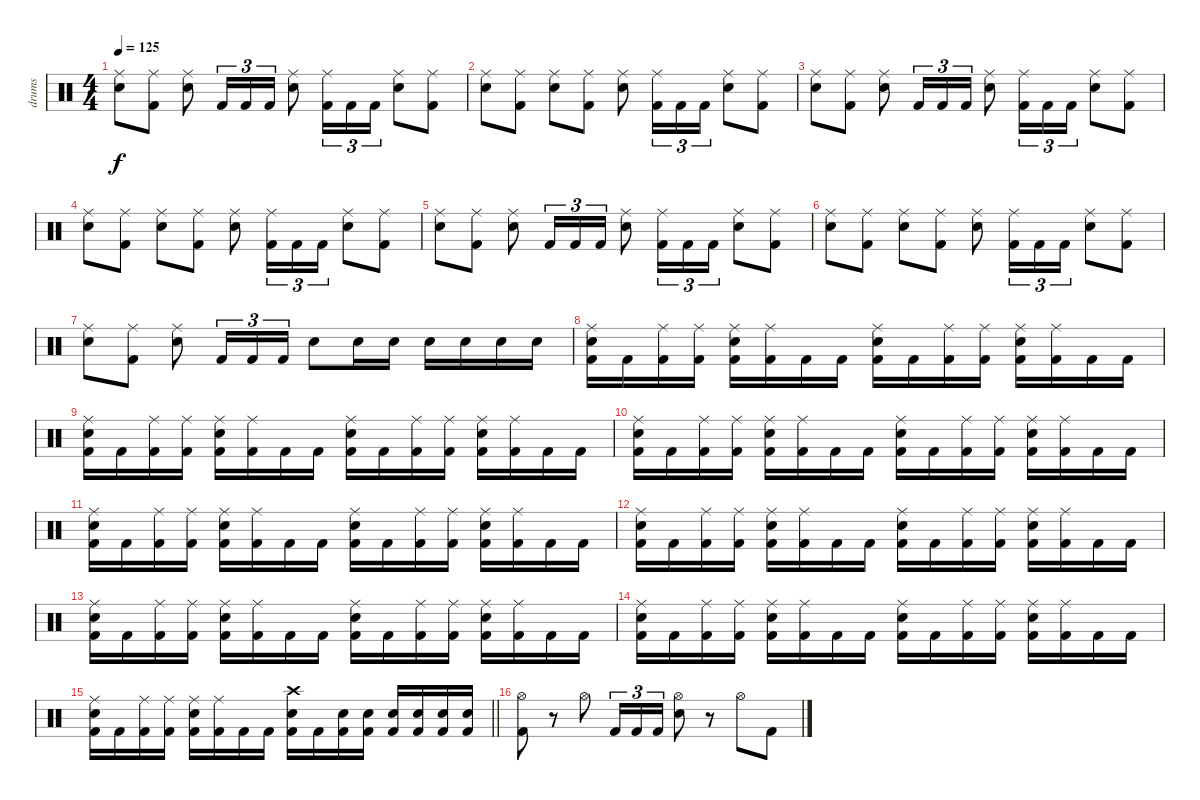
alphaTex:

\track ("drums" "drums") {instrument percussion}
\staff {score}
\articulation defaults
\ts (4 4)
\tempo 125
\clef neutral
\ks c
("Ride (middle)" "Snare (hit) 2").8{dy f} ("Ride (middle)" "Kick (hit) 2").8 ("Ride (middle)" "Snare (hit) 2").8 "Kick (hit) 2".16{tu (3 2)} "Kick (hit) 2".16{tu (3 2)} "Kick (hit) 2".16{tu (3 2)} ("Ride (middle)" "Snare (hit) 2").8 ("Ride (middle)" "Kick (hit) 2").16{tu (3 2)} "Kick (hit) 2".16{tu (3 2)} "Kick (hit) 2".16{tu (3 2)} ("Ride (middle)" "Snare (hit) 2").8 ("Ride (middle)" "Kick (hit) 2").8 |
("Ride (middle)" "Snare (hit) 2").8 ("Ride (middle)" "Kick (hit) 2").8 ("Ride (middle)" "Snare (hit) 2").8 ("Ride (middle)" "Kick (hit) 2").8 ("Ride (middle)" "Snare (hit) 2").8 ("Ride (middle)" "Kick (hit) 2").16{tu (3 2)} "Kick (hit) 2".16{tu (3 2)} "Kick (hit) 2".16{tu (3 2)} ("Ride (middle)" "Snare (hit) 2").8 ("Ride (middle)" "Kick (hit) 2").8 |
("Ride (middle)" "Snare (hit) 2").8 ("Ride (middle)" "Kick (hit) 2").8 ("Ride (middle)" "Snare (hit) 2").8 "Kick (hit) 2".16{tu (3 2)} "Kick (hit) 2".16{tu (3 2)} "Kick (hit) 2".16{tu (3 2)} ("Ride (middle)" "Snare (hit) 2").8 ("Ride (middle)" "Kick (hit) 2").16{tu (3 2)} "Kick (hit) 2".16{tu (3 2)} "Kick (hit) 2".16{tu (3 2)} ("Ride (middle)" "Snare (hit) 2").8 ("Ride (middle)" "Kick (hit) 2").8 |
("Ride (middle)" "Snare (hit) 2").8 ("Ride (middle)" "Kick (hit) 2").8 ("Ride (middle)" "Snare (hit) 2").8 ("Ride (middle)" "Kick (hit) 2").8 ("Ride (middle)" "Snare (hit) 2").8 ("Ride (middle)" "Kick (hit) 2").16{tu (3 2)} "Kick (hit) 2".16{tu (3 2)} "Kick (hit) 2".16{tu (3 2)} ("Ride (middle)" "Snare (hit) 2").8 ("Ride (middle)" "Kick (hit) 2").8 |
("Ride (middle)" "Snare (hit) 2").8 ("Ride (middle)" "Kick (hit) 2").8 ("Ride (middle)" "Snare (hit) 2").8 "Kick (hit) 2".16{tu (3 2)} "Kick (hit) 2".16{tu (3 2)} "Kick (hit) 2".16{tu (3 2)} ("Ride (middle)" "Snare (hit) 2").8 ("Ride (middle)" "Kick (hit) 2").16{tu (3 2)} "Kick (hit) 2".16{tu (3 2)} "Kick (hit) 2".16{tu (3 2)} ("Ride (middle)" "Snare (hit) 2").8 ("Ride (middle)" "Kick (hit) 2").8 |
("Ride (middle)" "Snare (hit) 2").8 ("Ride (middle)" "Kick (hit) 2").8 ("Ride (middle)" "Snare (hit) 2").8 ("Ride (middle)" "Kick (hit) 2").8 ("Ride (middle)" "Snare (hit) 2").8 ("Ride (middle)" "Kick (hit) 2").16{tu (3 2)} "Kick (hit) 2".16{tu (3 2)} "Kick (hit) 2".16{tu (3 2)} ("Ride (middle)" "Snare (hit) 2").8 ("Ride (middle)" "Kick (hit) 2").8 |
("Ride (middle)" "Snare (hit) 2").8 ("Ride (middle)" "Kick (hit) 2").8 ("Ride (middle)" "Snare (hit) 2").8 "Kick (hit) 2".16{tu (3 2)} "Kick (hit) 2".16{tu (3 2)} "Kick (hit) 2".16{tu (3 2)} "Snare (hit) 2".8 "Snare (hit) 2".16 "Snare (hit) 2".16 "Snare (hit) 2".16 "Snare (hit) 2".16 "Snare (hit) 2".16 "Snare (hit) 2".16 |
("Ride (middle)" "Snare (hit) 2" "Kick (hit) 2").16 "Kick (hit) 2".16 ("Ride (middle)" "Kick (hit) 2").16 ("Ride (middle)" "Kick (hit) 2").16 ("Ride (middle)" "Snare (hit) 2" "Kick (hit) 2").16 ("Ride (middle)" "Kick (hit) 2").16 "Kick (hit) 2".16 "Kick (hit) 2".16 ("Ride (middle)" "Snare (hit) 2" "Kick (hit) 2").16 "Kick (hit) 2".16 ("Ride (middle)" "Kick (hit) 2").16 ("Ride (middle)" "Kick (hit) 2").16 ("Ride (middle)" "Snare (hit) 2" "Kick (hit) 2").16 ("Ride (middle)" "Kick (hit) 2").16 "Kick (hit) 2".16 "Kick (hit) 2".16 |
("Ride (middle)" "Snare (hit) 2" "Kick (hit) 2").16 "Kick (hit) 2".16 ("Ride (middle)" "Kick (hit) 2").16 ("Ride (middle)" "Kick (hit) 2").16 ("Ride (middle)" "Snare (hit) 2" "Kick (hit) 2").16 ("Ride (middle)" "Kick (hit) 2").16 "Kick (hit) 2".16 "Kick (hit) 2".16 ("Ride (middle)" "Snare (hit) 2" "Kick (hit) 2").16 "Kick (hit) 2".16 ("Ride (middle)" "Kick (hit) 2").16 ("Ride (middle)" "Kick (hit) 2").16 ("Ride (middle)" "Snare (hit) 2" "Kick (hit) 2").16 ("Ride (middle)" "Kick (hit) 2").16 "Kick (hit) 2".16 "Kick (hit) 2".16 |
("Ride (middle)" "Snare (hit) 2" "Kick (hit) 2").16 "Kick (hit) 2".16 ("Ride (middle)" "Kick (hit) 2").16 ("Ride (middle)" "Kick (hit) 2").16 ("Ride (middle)" "Snare (hit) 2" "Kick (hit) 2").16 ("Ride (middle)" "Kick (hit) 2").16 "Kick (hit) 2".16 "Kick (hit) 2".16 ("Ride (middle)" "Snare (hit) 2" "Kick (hit) 2").16 "Kick (hit) 2".16 ("Ride (middle)" "Kick (hit) 2").16 ("Ride (middle)" "Kick (hit) 2").16 ("Ride (middle)" "Snare (hit) 2" "Kick (hit) 2").16 ("Ride (middle)" "Kick (hit) 2").16 "Kick (hit) 2".16 "Kick (hit) 2".16 |
("Ride (middle)" "Snare (hit) 2" "Kick (hit) 2").16 "Kick (hit) 2".16 ("Ride (middle)" "Kick (hit) 2").16 ("Ride (middle)" "Kick (hit) 2").16 ("Ride (middle)" "Snare (hit) 2" "Kick (hit) 2").16 ("Ride (middle)" "Kick (hit) 2").16 "Kick (hit) 2".16 "Kick (hit) 2".16 ("Ride (middle)" "Snare (hit) 2" "Kick (hit) 2").16 "Kick (hit) 2".16 ("Ride (middle)" "Kick (hit) 2").16 ("Ride (middle)" "Kick (hit) 2").16 ("Ride (middle)" "Snare (hit) 2" "Kick (hit) 2").16 ("Ride (middle)" "Kick (hit) 2").16 "Kick (hit) 2".16 "Kick (hit) 2".16 |
("Ride (middle)" "Snare (hit) 2" "Kick (hit) 2").16 "Kick (hit) 2".16 ("Ride (middle)" "Kick (hit) 2").16 ("Ride (middle)" "Kick (hit) 2").16 ("Ride (middle)" "Snare (hit) 2" "Kick (hit) 2").16 ("Ride (middle)" "Kick (hit) 2").16 "Kick (hit) 2".16 "Kick (hit) 2".16 ("Ride (middle)" "Snare (hit) 2" "Kick (hit) 2").16 "Kick (hit) 2".16 ("Ride (middle)" "Kick (hit) 2").16 ("Ride (middle)" "Kick (hit) 2").16 ("Ride (middle)" "Snare (hit) 2" "Kick (hit) 2").16 ("Ride (middle)" "Kick (hit) 2").16 "Kick (hit) 2".16 "Kick (hit) 2".16 |
("Ride (middle)" "Snare (hit) 2" "Kick (hit) 2").16 "Kick (hit) 2".16 ("Ride (middle)" "Kick (hit) 2").16 ("Ride (middle)" "Kick (hit) 2").16 ("Ride (middle)" "Snare (hit) 2" "Kick (hit) 2").16 ("Ride (middle)" "Kick (hit) 2").16 "Kick (hit) 2".16 "Kick (hit) 2".16 ("Ride (middle)" "Snare (hit) 2" "Kick (hit) 2").16 "Kick (hit) 2".16 ("Ride (middle)" "Kick (hit) 2").16 ("Ride (middle)" "Kick (hit) 2").16 ("Ride (middle)" "Snare (hit) 2" "Kick (hit) 2").16 ("Ride (middle)" "Kick (hit) 2").16 "Kick (hit) 2".16 "Kick (hit) 2".16 |
("Ride (middle)" "Snare (hit) 2" "Kick (hit) 2").16 "Kick (hit) 2".16 ("Ride (middle)" "Kick (hit) 2").16 ("Ride (middle)" "Kick (hit) 2").16 ("Ride (middle)" "Snare (hit) 2" "Kick (hit) 2").16 ("Ride (middle)" "Kick (hit) 2").16 "Kick (hit) 2".16 "Kick (hit) 2".16 ("Ride (middle)" "Snare (hit) 2" "Kick (hit) 2").16 "Kick (hit) 2".16 ("Ride (middle)" "Kick (hit) 2").16 ("Ride (middle)" "Kick (hit) 2").16 ("Ride (middle)" "Snare (hit) 2" "Kick (hit) 2").16 ("Ride (middle)" "Kick (hit) 2").16 "Kick (hit) 2".16 "Kick (hit) 2".16 |
\barLineRight lightlight
("Ride (middle)" "Snare (hit) 2" "Kick (hit) 2").16 "Kick (hit) 2".16 ("Ride (middle)" "Kick (hit) 2").16 ("Ride (middle)" "Kick (hit) 2").16 ("Ride (middle)" "Snare (hit) 2" "Kick (hit) 2").16 ("Ride (middle)" "Kick (hit) 2").16 "Kick (hit) 2".16 "Kick (hit) 2".16 ("Crash high (hit)" "Snare (hit) 2" "Kick (hit) 2").16 "Kick (hit) 2".16 ("Snare (hit) 2" "Kick (hit) 2").16 ("Snare (hit) 2" "Kick (hit) 2").16 ("Snare (hit) 2" "Kick (hit) 2").16 ("Snare (hit) 2" "Kick (hit) 2").16 ("Snare (hit) 2" "Kick (hit) 2").16 ("Snare (hit) 2" "Kick (hit) 2").16 |
("Hi-Hat (open)" "Kick (hit) 2").8 r.8 "Hi-Hat (open)".8 "Kick (hit) 2".16{tu (3 2)} "Kick (hit) 2".16{tu (3 2)} "Kick (hit) 2".16{tu (3 2)} ("Hi-Hat (open)" "Snare (hit) 2").8 r.8 "Hi-Hat (open)".8 "Kick (hit) 2".8
